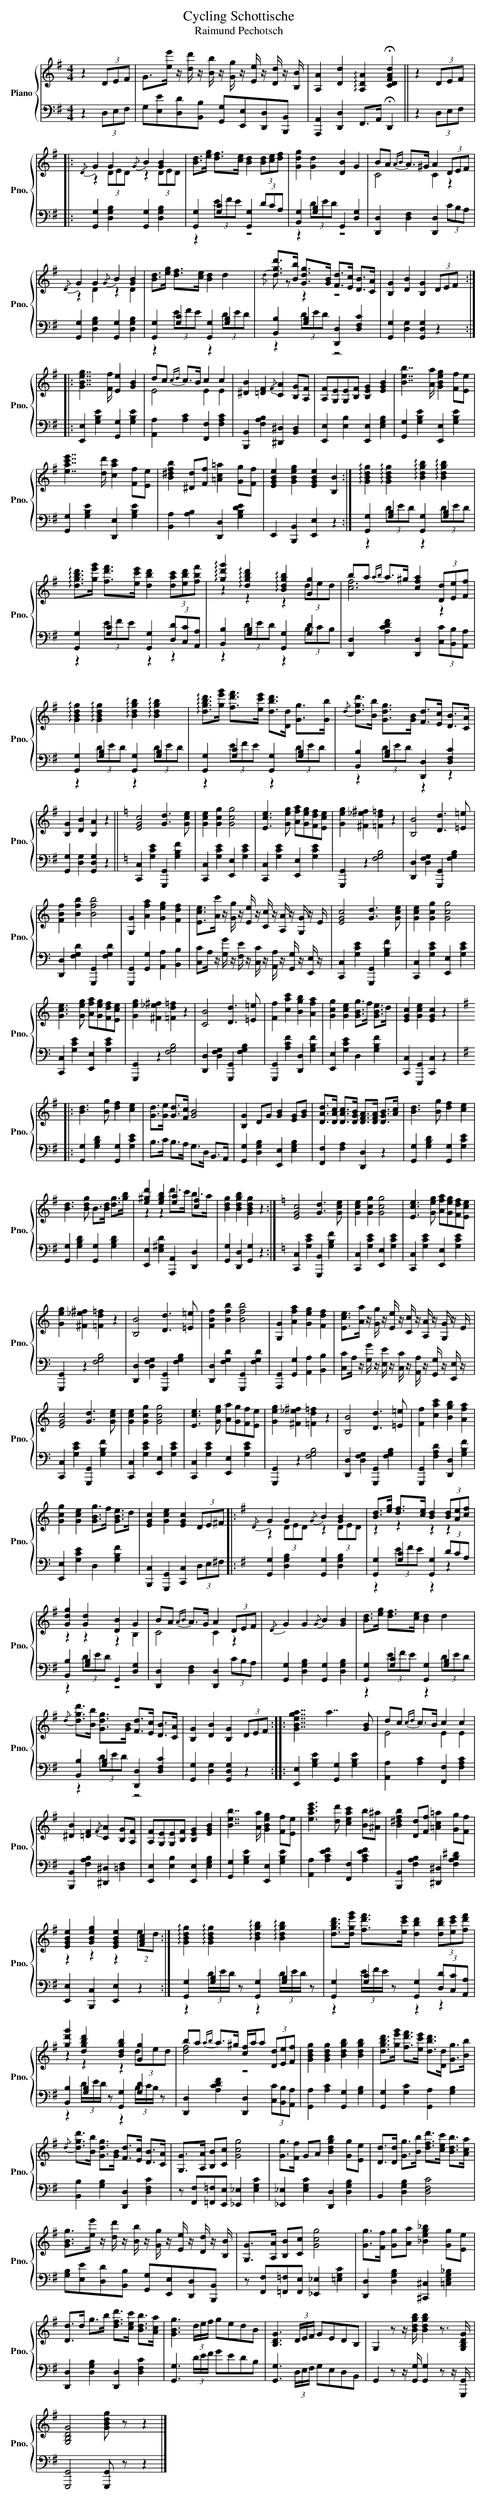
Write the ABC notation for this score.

X:1
T:Cycling Schottische
T:Raimund Pechotsch
%%score { ( 1 2 ) | ( 3 4 ) }
L:1/8
M:4/4
K:G
V:1 treble nm="Piano" snm="Pno."
V:2 treble
V:3 bass
V:4 bass
V:1
z2 (3DEF | G>[ee'] z/ [dd']/ z/ [Bb]/ z/ [Gg]/ z/ [Ee]/ z/ [Dd]/ z/ [B,B]/ |
[A,A]2 [Dd]2 !arpeggio![A,DA]2 !fermata![CDFAd]2 || z2 (3DEF |:${/D} G2 G2{/G} B2 [GB]2 |
[Bd]>[eg] [df]>[ce] [Bd]2 (3[Bd][ce][df] | [Gdg]2 [Gd]2 [DB]2 G2 | BA{AB} A>^G A2 (3DEF |$
{/D} G2 G2{/G} B2 [GB]2 | [Bd]>[eg] [df]>[ce] [Bd]2 d2 |
[dgd']>[Bb] [Gdg]>[GB] [Fd]>[Ec] [DB]>[CA] | [B,G]2 [DB]2 [B,G]2 (3DEF ::$
[GBeg]7/2 [Ff]/ [Ee]2 [GB]2 | dc{cd} c>B c2 c2 | [^DB]2 [=DF]2{/F} [CA]2 [B,G][A,F] |
[A,F][G,E][G,E][B,F] [B,EG]2 [EGB]2 | [Beb]7/2 [Aa]/ [GBeg]2 [Ff][Ee] |$
[eac'e']7/2 [dd']/ [cac']2 [Ff][Ee] | [B^dfb]2 [^Dd][Ff] [=Ac=a]2 [Gg][Ff] |
[EGBe]2 [GBeg]2 [EGBe]2 [B,B]2 :|
!arpeggio![GBdg]2 !arpeggio![GBdg]2 !arpeggio![Bdgb]2 !arpeggio![Bdgb]2 |$
!arpeggio![dgbd']>[ge'g'] [fd'f']>[ec'e'] [dbd']2 (3[dac'][ebd'][fbf'] |
!arpeggio![gd'g']2 !arpeggio![dgbd']2 !arpeggio![Bdgb]2 [Gg]2 |
ba{ab} a>^g [cfa]2 (3[Dd][Ee][Ff] |$
!arpeggio![GBdg]2 !arpeggio![GBdg]2 !arpeggio![Bdgb]2 !arpeggio![Bdgb]2 |
!arpeggio![dgbd']>[ge'g'] [fd'f']>[ec'e'] [dbd']>[Dd] [Gg]>[Gb] |
{/d} [dgd']>[Bb] [Gdg]>[GB] [Fd]>[Ec] [DB]>[CA] |$ [B,G]2 [DB]2 [B,A]2 z2 ||
[K:C] [EGc]4 [Gd]3 [Gce] | [Gce]2 [Gcg]2 [Gcg]4 | [Ece]3 [Geg] [Afa][Geg][Fdf][Ece] |
[Geg]2 [^F_e^f]2 [=Fd=f]2 z2 | [B,B]4 [Dd]3 [=E=e] |$ [FBf]2 [Bfb]2 [Bfb]4 |
[G,G]2 [Afa]2 [Geg]2 [Fdf]2 | [Ece]>[Ac'] z/ [Gg]/ z/ [Ee]/ z/ [Cc]/ z/ [A,A]/ z/ [G,G]/ z/ E/ |
[EGc]4 [Gd]3 [Gce] | [Gce]2 [Gcg]2 [Gcg]4 |$ [Gce]3 [Geg] [Afa][Geg][Fdf][Ece] |
[Geg]2 [^F_e^f]2 [=Fd=f]2 z2 | [CB]4 [Dd]3 [=E=e] | [Ff]2 [cac']2 [Bgb]2 [Afa]2 |
[Gcg]2 [Gce]2 [GBg]>f [GBe]>d | [EGc]2 [Gce]2 [EGc]2 z2 |:$[K:G] [Bd]3 [Bg] [df]2 [ce]2 |
[Gd]>[Ge] [Gd]>[Fc] [GB]4 | [B,G]2 DG [GB]2 [EG][GB] |
[DAd]>[DAc] [DAc]>[DGB] [DFA]>[DFA] [DGB]>[Ac] | [Bd]3 [Bg] [df]2 [ce]2 |$
[Bd]3 [Bdg] B>[Bd] [dg]>[gb] | [e^gd']2 [egb]2 [ea]2 [cf]2 | [Bdg]2 [Bdgb]2 [GBdg]2 z2 :|
[K:C] [EGc]4 [Gd]3 [Gce] | [Gce]2 [Gcg]2 [Gcg]4 | [Ece]3 [Geg] [Afa][Geg][Fdf][Ece] |$
[Geg]2 [^F_e^f]2 [=Fd=f]2 z2 | [B,B]4 [Dd]3 [=E=e] | [FBf]2 [Bfb]2 [Bfb]4 |
[G,G]2 [Afa]2 [Geg]2 [Fdf]2 | [Ece]>[Aa] z/ [Gg]/ z/ [Ee]/ z/ [Cc]/ z/ [A,A]/ z/ [G,G]/ z/ E/ |$
[EGc]4 [Gd]3 [Gce] | [Gce]2 [Gcg]2 [Gcg]4 | [Ece]3 [Geg] [Aa][Gg][Ff][Ee] |
[Geg]2 [^F_e^f]2 [=Fd=f]2 z2 | [B,B]4 [Dd]3 [=E=e] | [Ff]2 [cac']2 [Bgb]2 [Afa]2 |$
[Gcg]2 [Gce]2 [GBg]>f [GBe]>d | [EGc]2 [Gce]2 [EGc]2 (3DE^F |:[K:G]{/D} G2 G2{/G} B2 [GB]2 |
[Bd]>[eg] [df]>[ce] [Bd]2 (3[Bd][Ae][cf] |$ [Gdg]2 [Gd]2 [DB]2 G2 | BA{AB} A>G A2 (3DEF |
{/D} G2 G2{/G} B2 [GB]2 | [Bd]>[eg] [df]>[ce] [Bd]2 d2 |$
{/d} [dgd']>[Bb] [Gdg]>[GB] [Fd]>[Ec] [DB]>[CA] | [B,G]2 [DB]2 [B,G]2 (3DEF ::
[GBega]7/2 a7/2 [GB] | dc{cd} c>B c2 c2 |$ [^DB]2 [=DF]2{/F} [CA]2 [B,G][A,F] |
[A,F][G,E][G,E][B,F] [B,EG]2 [EGB]2 | [Beb]7/2 [Aa]/ [GBeg]2 [Ff][Ee] |
[eac'e']3 [dd'] [ceac']2 [Bb][^A^a] | [B^dfb]2 [Dd][Ff] [=Ac=a]2 [Gg][Ff] |$
[EGBe]2 [GBeg]2 [EGBe]2 [FAc]2 :|
!arpeggio![GBdg]2 !arpeggio![GBdg]2 !arpeggio![Bdgb]2 !arpeggio![Bdgb]2 |
[dgbd']>[dge'g'] [fd'f']>[ec'e'] [dbd']2 (3[dbd'][ec'e'][fd'f'] |$
[gd'g']2 [dgbd']2 [Bdgb]2 [Gg]2 | ba{ab} a>^g [cf]/a/a (3[Dd][Ee][Ff] |
[GBdg]2 [GBdg]2 [Bdgb]2 [Bdgb]2 | [dgbd']>[ge'g'] [fd'f']>[ec'e'] [dbd']>[Dd] [Gg]>[Bb] |$
{/d} [dgd']>[Bb] [Gdg]>[GB] [Fd]>[Ec] [DB]>[CA] | [G,G]>[A,A] [B,B][Cc] [Gcg]4 |
[Gg]>[Ff] GA [Bdgb]2 [Gg][Ee] | [Dd]>[Dd] [Gg]>[Bb] [dfd']>[cec'] [Bdb]>[Aca] |$
[GBg]>[ee'] z/ [dd']/ z/ [Bb]/ z/ [Gg]/ z/ [Ee]/ z/ [Dd]/ z/ [B,B]/ |
[G,G]>[A,A] [B,B][Cc] [Gcg]4 | [Gg]>[Ff] [Gg][Aa] [_Beg_b]2 [Gg][Ee] |$
[Dd]>d g>b [dfd']>[cec'] [Bdb]>[Aca] | [GBg]3 (3d/e/f/ gedB | [B,DG]3 (3D/E/F/ GEDB, |
G,2 z z/ [Bdgb]/ [Bdgb]2 z3/2 [G,B,DG]/ |$ [G,B,DG]4 [GBdg] z z2 |]
V:2
x4 | x8 | x8 || x4 |:$ z2 (3DED z2 (3DED | x8 | x8 | C4 C2 z2 |$ z2 D2 z2 D2 | x8 |
{/d} d z z2 z4 | x8 ::$ x8 | E4 E2 E2 | x8 | x8 | x8 |$ x8 | x8 | x8 :| x8 |$ x8 | z2 z2 z2 (3ded |
[cf]6 z2 |$ x8 | x8 | x8 |$ x8 ||[K:C] x8 | x8 | x8 | x8 | x8 |$ x8 | x8 | x8 | x8 | x8 |$ x8 |
x8 | x8 | x8 | x8 | x8 |:$[K:G] x8 | x8 | x8 | x8 | x8 |$ x8 | z2 z2 d'>c' b>a | x8 :|[K:C] x8 |
x8 | x8 |$ x8 | x8 | x8 | x8 | x8 |$ x8 | x8 | x8 | x8 | x8 | x8 |$ x8 | x8 |:
[K:G] z2 (3DED z2 (3DED | z2 z2 z2 z2 |$ z2 z2 z2 B,2 | C4 C2 z2 | x8 | x8 |$ x8 | x8 :: x8 |
E4 E2 E2 |$ x8 | x8 | x8 | x8 | x8 |$ z2 z2 z2 (2:2:2ed :| x8 | x8 |$ z2 z2 z2 (3ded | [df]4 z4 |
x8 | x8 |$ x8 | x8 | x8 | x8 |$ x8 | x8 | x8 |$ x8 | x8 | x8 | x8 |$ x8 |]
V:3
z2 (3D,E,F, | G,[E,E][D,D][B,,B,] [G,,G,][E,,E,][D,,D,][B,,,B,,] |
[A,,,A,,]2 [D,,D,]2 F,,>A,, !fermata!D,,2 || z2 (3D,E,F, |:$
[G,,G,]2 [D,G,B,]2 [G,,G,]2 [D,G,B,]2 | [G,,G,]2 [G,C]2 [G,,G,]2 (3DCA, |
[B,,G,]2 [G,B,]2 G,,2 [D,G,]2 | [D,,D,]2 [D,F,]2 [D,,D,]2 (3CB,A, |$
[G,,G,]2 [D,G,B,]2 [G,,G,]2 [D,G,B,]2 | [G,,G,]2 [G,C]2 [G,,G,]2 [G,B,]2 |
[B,,B,]2 [G,B,]2 [D,,D,]2 [D,F,C]2 | [G,,G,]2 [D,G,]2 [G,,D,G,]2 z2 ::$
[E,,E,]2 [G,B,E]2 [G,,G,]2 [G,B,E]2 | [A,,A,]2 [A,C]2 [F,,F,]2 [F,A,C]2 |
[B,,,B,,]2 [F,A,B,]2 [^D,,^D,]2 [B,,D,]2 | [E,,E,]2 [E,B,]2 [E,,E,]2 [E,G,B,]2 |
[G,,G,]2 [G,B,E]2 [E,,E,]2 [G,B,E]2 |$ [G,,G,]2 [G,B,E]2 [D,,E,]2 [G,B,E]2 |
[B,,A,]2 [A,B,]2 [D,,D,]2 [G,B,DE]2 | E,,2 [B,,,B,,]2 [E,,E,]2 z2 :|
[G,,G,]2 [G,B,]2 [G,,G,]2 [G,B,]2 |$ [G,,G,]2 [G,C]2 [G,,G,]2 (3[D,D][C,C][A,,A,] |
[B,,B,]2 [G,B,]2 [G,,G,]2 [G,D]2 | [D,,D,]2 [A,CDF]2 [D,,D,]2 (3[C,C][B,,B,][A,,A,] |$
[G,,G,]2 [G,B,]2 [G,,G,]2 [G,B,]2 | [G,,G,]2 [G,C]2 [G,,G,]2 [G,B,]2 |
[B,,B,]2 [G,B,]2 [D,,D,]2 [D,F,C]2 |$ [G,,G,]2 [D,G,]2 [G,,D,G,]2 z2 ||
[K:C] [C,,C,]2 [G,CE]2 [G,,,G,,]2 [G,B,F]2 | [C,,C,]2 [G,CE]2 [E,,E,]2 [G,CE]2 |
[C,,C,]2 [G,CE]2 [E,,E,]2 [G,CE]2 | [G,,,G,,]2 z2 [F,G,B,]4 |
[D,,D,]2 [D,F,G,]2 [G,,,G,,]2 [F,G,B,]2 |$ [D,,D,]2 [F,G,D]2 [G,,,G,,]2 [F,G,D]2 |
[G,,,G,,]2 [G,,G,]2 [A,,A,]2 [B,,B,]2 |
[C,C]A,/ z/ [G,G]/ z/ [F,E]/ z/ [C,C]/ z/ [A,,A,]/ z/ [G,,G,]/ z/ [E,,E,]/ z/ |
[C,,C,]2 [G,CE]2 [G,,,G,,]2 [G,B,F]2 | [C,,C,]2 [G,CE]2 [E,,E,]2 [G,CE]2 |$
[C,,C,]2 [G,CE]2 [E,,E,]2 [G,CE]2 | [G,,,G,,]2 z2 [F,G,B,]4 |
[D,,D,]2 [D,F,G,]2 [G,,,G,,]2 [F,G,B,]2 | [G,,,G,,]2 [A,CF]2 [D,,D,]2 [G,B,F]2 |
[E,,E,]2 [G,CE]2 D,2 [G,B,F]2 | [C,,C,]2 [E,,,G,,]2 [C,,C,]2 z2 |:$
[K:G] [G,,G,]2 [G,B,D]2 [G,,G,]2 [G,CE]2 | B,>C B,>A, G,>D, B,,>A,, |
[G,,G,]2 [D,G,B,]2 [E,,E,]2 [E,G,B,]2 | [F,,F,]2 [F,A,]2 [D,,D,]2 z2 |
[G,,G,]2 [G,B,D]2 [G,,G,]2 [G,CE]2 |$ [G,,G,]2 [G,B,D]2 [G,,G,]2 [G,B,D]2 |
[E,,E,]2 [E,^G,D]2 [A,,,A,,]2 [D,,D,]2 | [G,,G,]2 [D,,D,]2 [G,,G,]2 z2 :|
[K:C] [C,,C,]2 [G,CE]2 [G,,,B,,]2 [G,B,F]2 | [C,,C,]2 [G,CE]2 [E,,E,]2 [G,CE]2 |
[C,,C,]2 [G,CE]2 [E,,E,]2 [G,CE]2 |$ [G,,,G,,]2 z2 [F,G,B,]4 |
[D,,D,]2 [D,F,G,]2 [G,,,G,,]2 [F,G,B,]2 | [D,,D,]2 [F,G,D]2 [G,,,G,,]2 [F,G,D]2 |
[A,,,G,,]2 [G,,G,]2 [A,,A,]2 [B,,B,]2 |
[C,C]A,/ z/ [G,G]/ z/ [E,E]/ z/ [C,C]/ z/ [A,,A,]/ z/ [G,,G,]/ z/ [E,,E,]/ z/ |$
[C,,C,]2 [G,CE]2 [G,,,G,,]2 [G,B,F]2 | [C,,C,]2 [G,CE]2 [E,,E,]2 [G,CE]2 |
[C,,C,]2 [G,CE]2 [E,,E,]2 [G,CE]2 | [G,,,G,,]2 z2 [F,G,B,]4 |
[D,,D,]2 [D,F,G,]2 [G,,,G,,]2 [F,G,B,]2 | [G,,,G,,]2 [F,A,D]2 [D,,D,]2 [G,B,F]2 |$
[E,,E,]2 [G,CE]2 D,2 [G,B,F]2 | [B,,,C,]2 [G,,,G,,]2 [C,,C,]2 (3D,E,^F, |:
[K:G] [G,,G,]2 [D,G,B,]2 [G,,G,]2 [D,G,B,]2 | [G,,G,]2 [G,C]2 [G,,G,]2 (3DCA, |$
[B,,B,]2 [G,B,]2 G,,2 [D,G,]2 | [D,,D,]2 [D,F,]2 [D,,D,]2 (3CB,A, |
[G,,G,]2 [D,G,B,]2 [G,,G,]2 [D,G,B,]2 | [G,,G,]2 [G,C]2 [G,,G,]2 [G,B,]2 |$
[B,,B,]2 [G,B,]2 [D,,D,]2 [D,F,C]2 | [G,,G,]2 [D,G,]2 [G,,D,G,]2 z2 ::
[E,,E,]2 [G,B,E]2 [G,,G,]2 [G,B,E]2 | [A,,A,]2 [A,C]2 [F,,F,]2 [F,A,C]2 |$
[B,,,B,,]2 [F,A,B,]2 [^D,,^D,]2 [=D,F,]2 | [E,,E,]2 [E,B,]2 [E,,E,]2 [E,G,B,]2 |
[G,,G,]2 [G,B,E]2 [E,,E,]2 [G,B,E]2 | [A,,A,]2 [A,CEF]2 [F,,F,]2 [A,CEF]2 |
[B,,,B,,]2 [F,A,B,]2 [^D,,^D,]2 [F,A,B,^D]2 |$ [E,,E,]2 [B,,,C,]2 [E,,E,]2 z2 :|
[G,,G,]2 [G,B,]2 [G,,G,]2 [G,B,]2 | [G,,G,]2 [G,C]2 [G,,G,]2 (3[D,D][C,C][A,,A,] |$
[B,,B,]2 [G,B,]2 [G,,G,]2 [G,D]2 | [D,,D,]2 [A,CDF]2 [D,,D,]2 (3[C,C][B,,B,][A,,A,] |
[G,,A,]2 [A,C]2 [G,,G,]2 [G,B,]2 | [G,,G,]2 [G,C]2 [G,,A,]2 [G,B,]2 |$
[B,,B,]2 [G,B,]2 [D,,D,]2 [D,F,C]2 | z [F,,F,][=F,,=F,][E,,E,] [_E,,_E,]2 [E,G,C]2 |
[_E,,_E,]2 [E,G,C]2 [D,,D,]2 [D,G,B,]2 | B,,2 [D,G,B,]2 [D,F,C]4 |$
[G,B,][E,E][D,D][B,,B,] [G,,G,][E,,E,][D,,D,][B,,,B,,] |
z [F,,F,][=F,,=F,][F,,E,] [_E,,_E,]2 [=E,G,C]2 | [D,,D,]2 [D,G,B,]2 [^C,,^C,]2 [=C,E,G,_B,]2 |$
[D,,D,]2 [D,G,B,]2 [D,,D,]2 [D,F,C]2 | [G,,G,]3 (3D/E/F/ GEDB, | [G,,G,]3 (3D,/E,/F,/ G,E,D,B,, |
G,,2 z z/ [G,,G,]/ [G,,G,]2 z z/ [G,,,G,,]/ |$ [G,,,G,,]4 [G,,,G,,] z z2 |]
V:4
x4 | x8 | x8 || x4 |:$ x8 | z2 (3EFE z4 | z2 (3DED z4 | x8 |$ x8 | z2 (3EFE z2 (3DED |
z2 (3DED z4 | x8 ::$ x8 | x8 | x8 | x8 | x8 |$ x8 | x8 | x8 :| z2 (3DED z2 (3DED |$
z2 (3EFE z2 z2 | z2 (3DED z2 (3B,CB, | x8 |$ z2 (3DED z2 (3DED | z2 (3EFE z2 (3DED |
z2 (3DED z2 z2 |$ x8 ||[K:C] x8 | x8 | x8 | x8 | x8 |$ x8 | x8 | x8 | x8 | x8 |$ x8 | x8 | x8 |
x8 | x8 | x8 |:$[K:G] x8 | x8 | x8 | x8 | x8 |$ x8 | x8 | x8 :|[K:C] x8 | x8 | x8 |$ x8 | x8 |
x8 | x8 | x8 |$ x8 | x8 | x8 | x8 | x8 | x8 |$ x8 | x8 |:[K:G] x8 | z2 (3EFE z2 z2 |$
z2 (3DED z4 | x8 | x8 | z2 (3EFE z2 (3DED |$ z2 (3DED z4 | x8 :: x8 | x8 |$ x8 | x8 | x8 | x8 |
x8 |$ x8 :| z2 (3D/E/D/ z z2 (3D/E/D/ z | z2 (3E/F/E/ z z2 z2 |$ z2 (3D/E/D/ z z2 (3B,/C/B,/ z |
x8 | x8 | x8 |$ x8 | x8 | x8 | x8 |$ x8 | x8 | x8 |$ x8 | x8 | x8 | x8 |$ x8 |]
